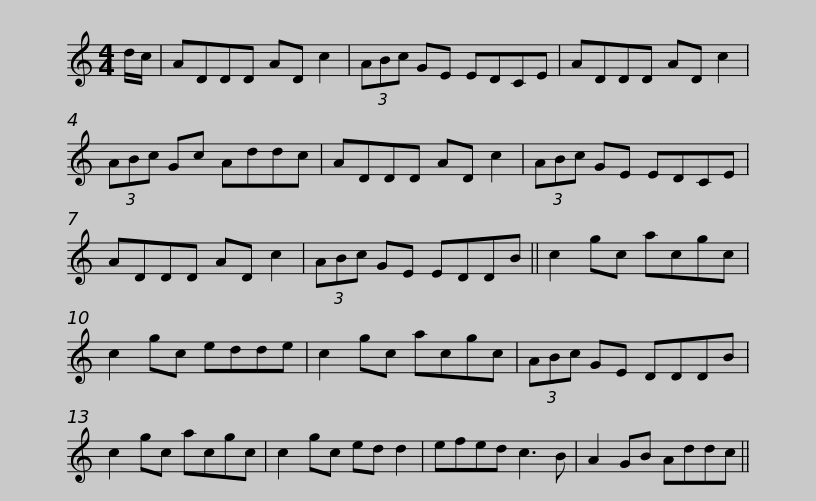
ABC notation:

X:1
L:1/8
M:4/4
I:linebreak $
K:C
V:1 treble
V:1
 d/c/ | ADDD AD c2 | (3ABc GE EDCE | ADDD AD c2 | (3ABc Gc Addc | %5
 ADDD AD c2 |$ (3ABc GE EDCE | ADDD AD c2 | (3ABc GE EDDB || c2 gc acgc | %10
 c2 gc edde | c2 gc acgc |$ (3ABc GE DDDB | c2 gc acgc | c2 gc ed d2 | %15
 efed c3 B | A2 GB Addc || %17
